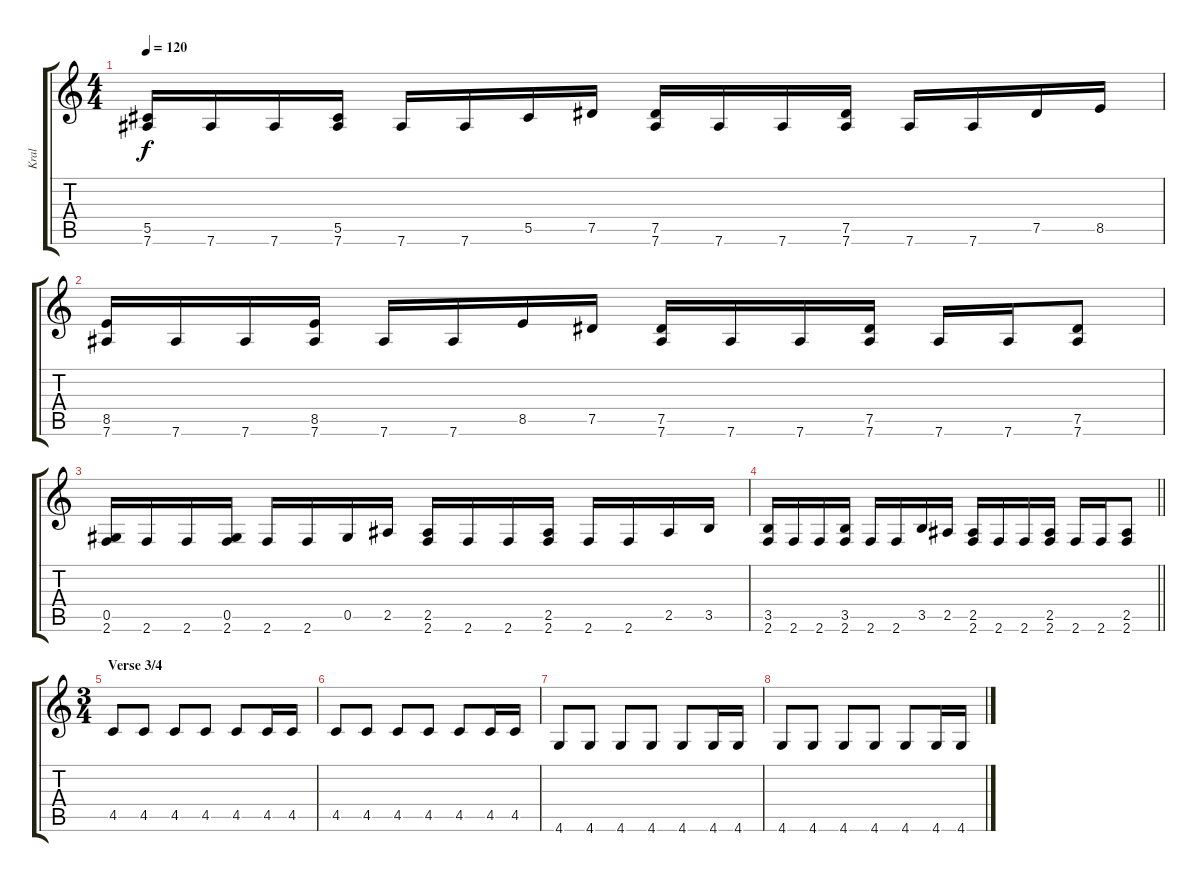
\track ("Kral" "Kral") {instrument distortionguitar}
\staff {score tabs}
\tuning (Eb4 Bb3 Gb3 Db3 Ab2 Eb2) {hide}
\ts (4 4)
\section ("" "")
\tempo 120
\clef g2
\ks c
(5.5 7.6).16{dy f} 7.6.16 7.6.16 (5.5 7.6).16 7.6.16 7.6.16 5.5.16 7.5.16 (7.5 7.6).16 7.6.16 7.6.16 (7.5 7.6).16 7.6.16 7.6.16 7.5.16 8.5.16 |
(8.5 7.6).16 7.6.16 7.6.16 (8.5 7.6).16 7.6.16 7.6.16 8.5.16 7.5.16 (7.5 7.6).16 7.6.16 7.6.16 (7.5 7.6).16 7.6.16 7.6.16 (7.5 7.6).8 |
(0.5 2.6).16 2.6.16 2.6.16 (0.5 2.6).16 2.6.16 2.6.16 0.5.16 2.5.16 (2.5 2.6).16 2.6.16 2.6.16 (2.5 2.6).16 2.6.16 2.6.16 2.5.16 3.5.16 |
\barLineRight lightlight
(3.5 2.6).16 2.6.16 2.6.16 (3.5 2.6).16 2.6.16 2.6.16 3.5.16 2.5.16 (2.5 2.6).16 2.6.16 2.6.16 (2.5 2.6).16 2.6.16 2.6.16 (2.5 2.6).8 |
\ts (3 4)
\section ("" "Verse 3/4")
4.5.8 4.5.8 4.5.8 4.5.8 4.5.8 4.5.16 4.5.16 |
4.5.8 4.5.8 4.5.8 4.5.8 4.5.8 4.5.16 4.5.16 |
4.6.8 4.6.8 4.6.8 4.6.8 4.6.8 4.6.16 4.6.16 |
4.6.8 4.6.8 4.6.8 4.6.8 4.6.8 4.6.16 4.6.16
